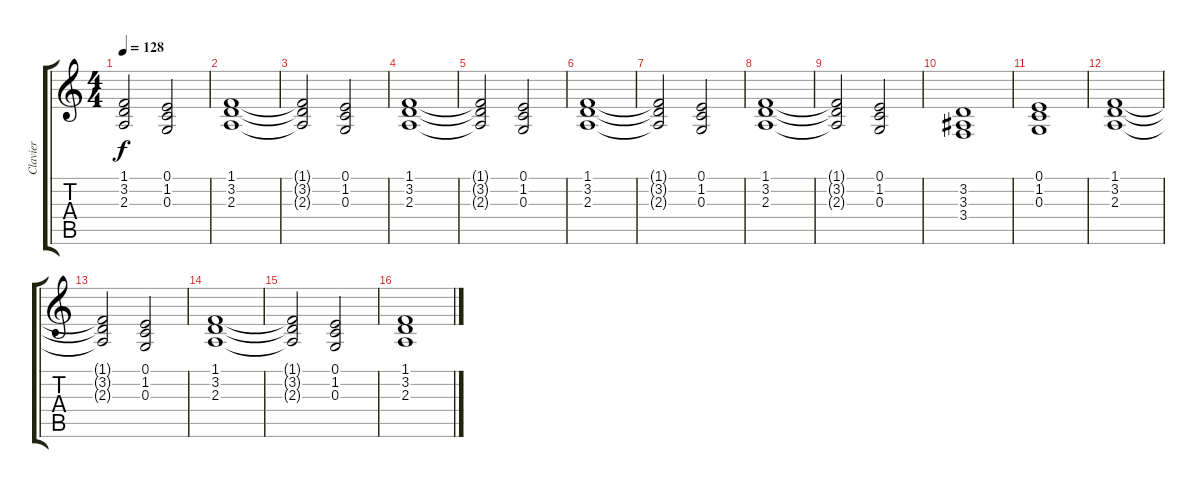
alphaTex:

\track ("Clavier" "Clavier") {instrument synthstrings1}
\staff {score tabs}
\tuning (E4 B3 G3 D3 A2 E2) {hide}
\ts (4 4)
\tempo 128
\clef g2
\ks c
(1.1{t} 3.2{t} 2.3{t}).2{dy f} (0.1 1.2 0.3).2 |
(1.1 3.2 2.3).1 |
(1.1{t} 3.2{t} 2.3{t}).2 (0.1 1.2 0.3).2 |
(1.1 3.2 2.3).1 |
(1.1{t} 3.2{t} 2.3{t}).2 (0.1 1.2 0.3).2 |
(1.1 3.2 2.3).1 |
(1.1{t} 3.2{t} 2.3{t}).2 (0.1 1.2 0.3).2 |
(1.1 3.2 2.3).1 |
(1.1{t} 3.2{t} 2.3{t}).2 (0.1 1.2 0.3).2 |
(3.2 3.3 3.4).1 |
(0.1 1.2 0.3).1 |
(1.1 3.2 2.3).1 |
(1.1{t} 3.2{t} 2.3{t}).2 (0.1 1.2 0.3).2 |
(1.1 3.2 2.3).1 |
(1.1{t} 3.2{t} 2.3{t}).2 (0.1 1.2 0.3).2 |
(1.1 3.2 2.3).1
